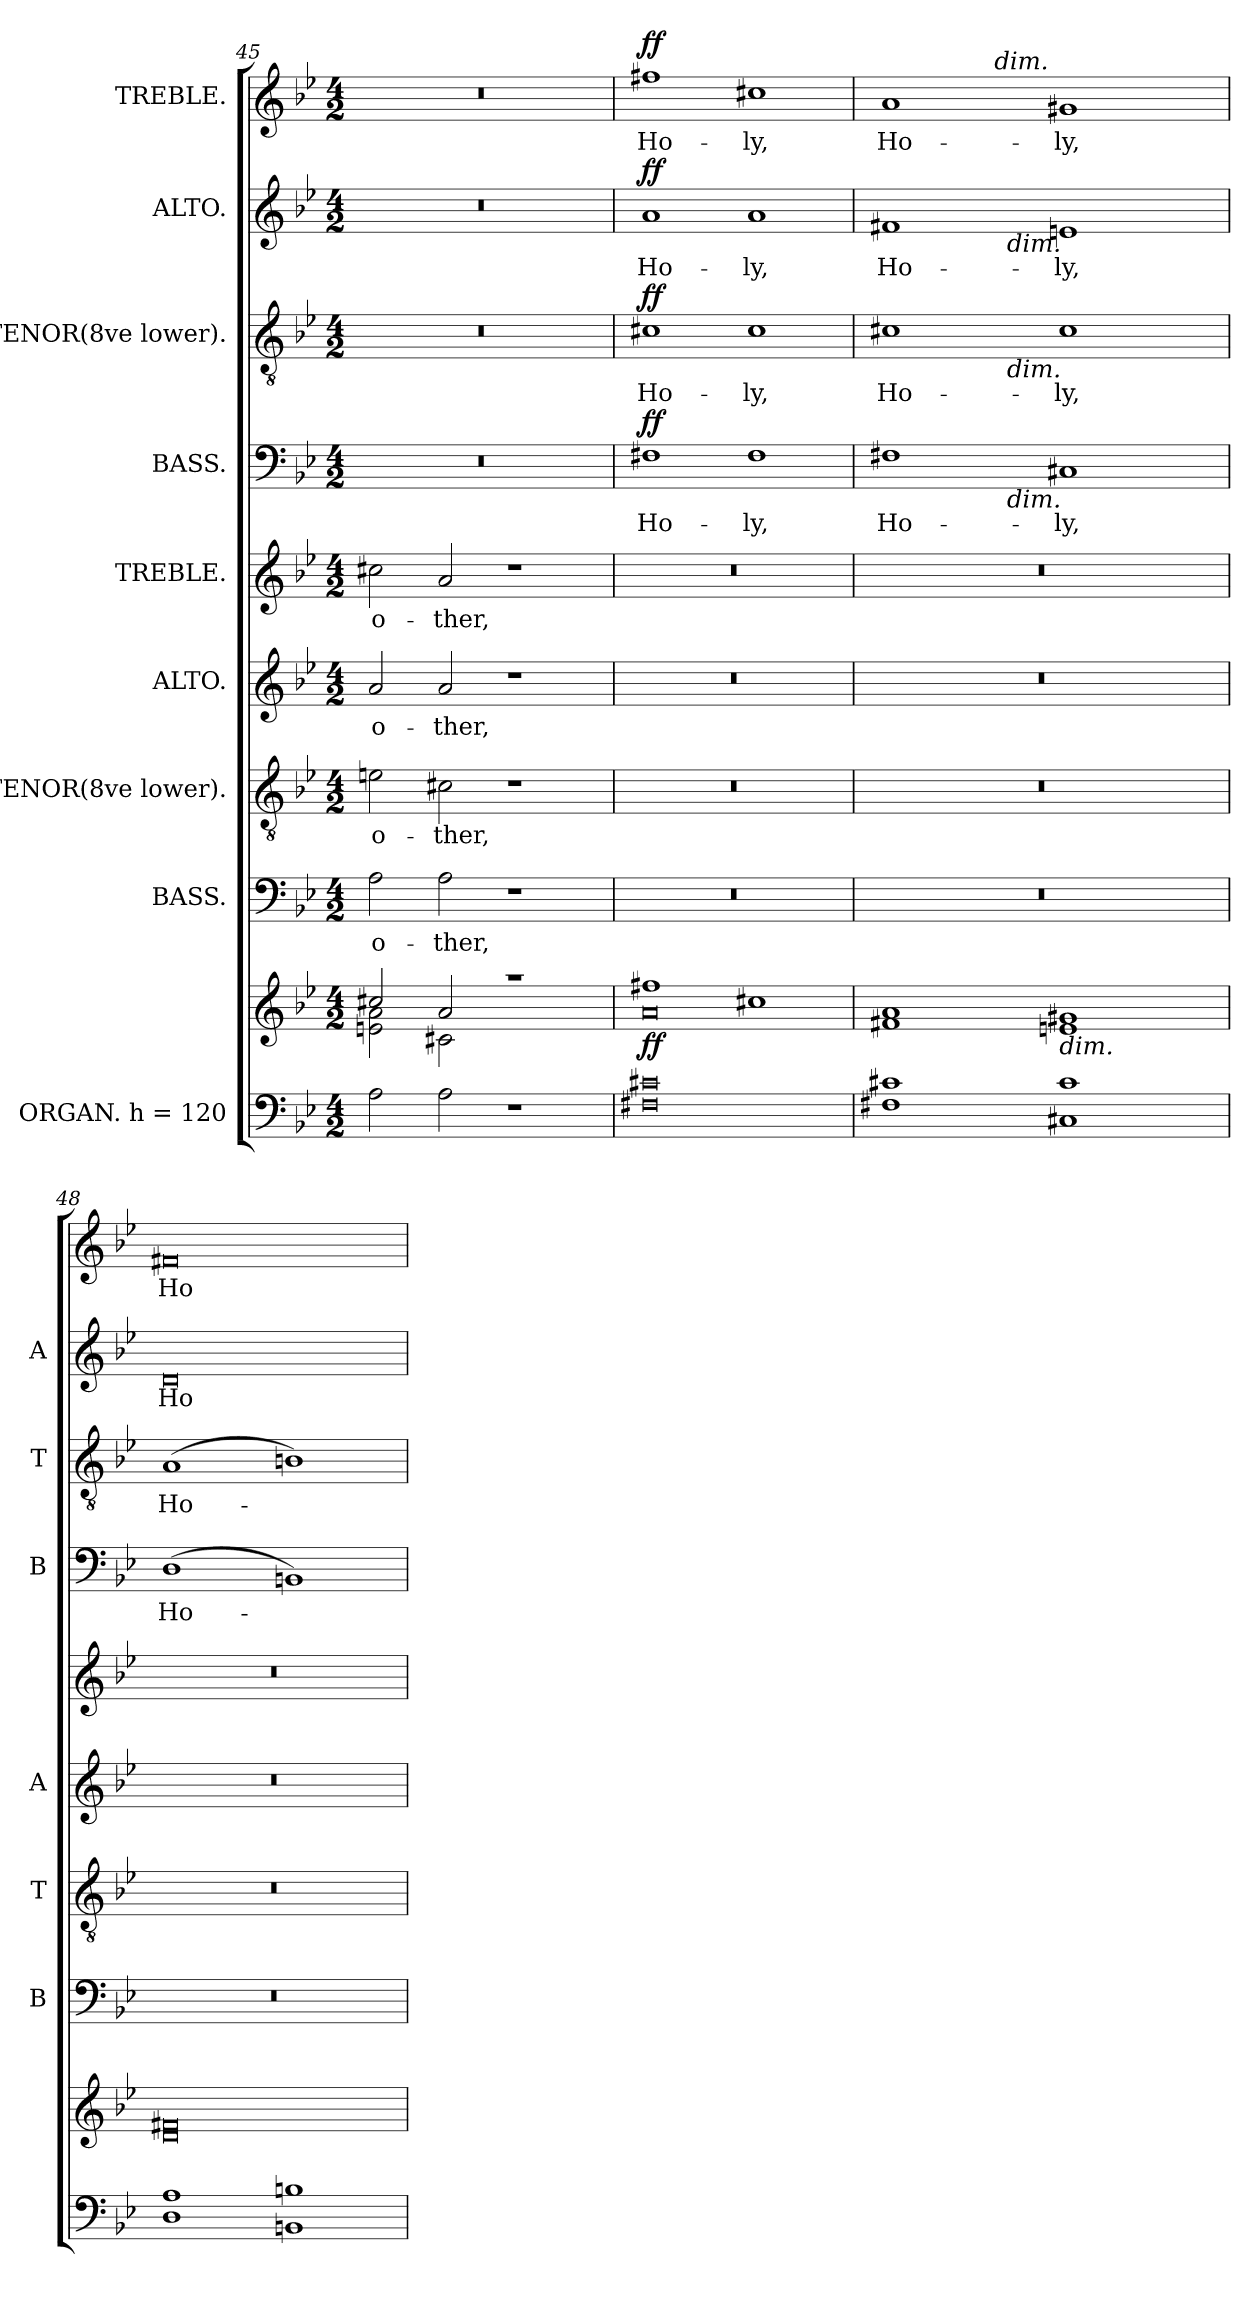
**kern	**kern	**dynam	**kern	**text	**kern	**text	**kern	**text	**kern	**text	**kern	**text	**dynam	**kern	**text	**dynam	**kern	**text	**dynam	**kern	**text	**dynam
*part9	*part9	*part9	*part8	*part8	*part7	*part7	*part6	*part6	*part5	*part5	*part4	*part4	*part4	*part3	*part3	*part3	*part2	*part2	*part2	*part1	*part1	*part1
*staff10	*staff9	*staff9/10	*staff8	*staff8	*staff7	*staff7	*staff6	*staff6	*staff5	*staff5	*staff4	*staff4	*staff4	*staff3	*staff3	*staff3	*staff2	*staff2	*staff2	*staff1	*staff1	*staff1
*I"ORGAN.  h = 120	*	*	*I"BASS.	*	*I"TENOR(8ve lower).	*	*I"ALTO.	*	*I"TREBLE.	*	*I"BASS.	*	*	*I"TENOR(8ve lower).	*	*	*I"ALTO.	*	*	*I"TREBLE.	*	*
*	*	*	*I'B	*	*I'T	*	*I'A	*	*	*	*I'B	*	*	*I'T	*	*	*I'A	*	*	*	*	*
*clefF4	*clefG2	*	*clefF4	*	*clefGv2	*	*clefG2	*	*clefG2	*	*clefF4	*	*	*clefGv2	*	*	*clefG2	*	*	*clefG2	*	*
*	*	*	*	*	*ITrd7c12	*	*	*	*	*	*	*	*	*ITrd7c12	*	*	*	*	*	*	*	*
*k[b-e-]	*k[b-e-]	*	*k[b-e-]	*	*k[b-e-]	*	*k[b-e-]	*	*k[b-e-]	*	*k[b-e-]	*	*	*k[b-e-]	*	*	*k[b-e-]	*	*	*k[b-e-]	*	*
*g:	*g:	*	*g:	*	*g:	*	*g:	*	*g:	*	*g:	*	*	*g:	*	*	*g:	*	*	*g:	*	*
*M4/2	*M4/2	*	*M4/2	*	*M4/2	*	*M4/2	*	*M4/2	*	*M4/2	*	*	*M4/2	*	*	*M4/2	*	*	*M4/2	*	*
=45	=45	=45	=45	=45	=45	=45	=45	=45	=45	=45	=45	=45	=45	=45	=45	=45	=45	=45	=45	=45	=45	=45
*^	*^	*	*	*	*	*	*	*	*	*	*	*	*	*	*	*	*	*	*	*	*	*
!	!	!	!	!	!	!LO:LY:b	!	!LO:LY:b	!	!LO:LY:b	!	!LO:LY:b	!LO:N:vis=1	!	!	!LO:N:vis=1	!	!	!LO:N:vis=1	!	!	!LO:N:vis=1	!	!
1ryy	2A\	2cc#X/	2en\ 2a\	.	2A\	-o-	2En\	-o-	2a/	-o-	2cc#X\	-o-	0r	.	.	0r	.	.	0r	.	.	0r	.	.
!	!	!	!	!	!	!LO:LY:b	!	!LO:LY:b	!	!LO:LY:b	!	!LO:LY:b	!	!	!	!	!	!	!	!	!	!	!	!
.	2A\	2a/	2c#X\	.	2A\	-ther,	2C#X\	-ther,	2a/	-ther,	2a/	-ther,	.	.	.	.	.	.	.	.	.	.	.	.
1ryy	1r	1raa	1ryy	.	1r	.	1r	.	1r	.	1r	.	.	.	.	.	.	.	.	.	.	.	.	.
!!LO:PB:g=z
=46	=46	=46	=46	=46	=46	=46	=46	=46	=46	=46	=46	=46	=46	=46	=46	=46	=46	=46	=46	=46	=46	=46	=46	=46
!	!	!	!	!LO:DY:b	!LO:N:vis=1	!	!LO:N:vis=1	!	!LO:N:vis=1	!	!LO:N:vis=1	!	!	!LO:LY:b	!LO:DY:b	!	!LO:LY:b	!LO:DY:b	!	!LO:LY:b	!LO:DY:b	!	!LO:LY:b	!LO:DY:a
*v	*v	*	*	*	*	*	*	*	*	*	*	*	*	*	*	*	*	*	*	*	*	*	*	*
0F#X 0c#X	1ff#X	0a	ff	0r	.	0r	.	0r	.	0r	.	1F#X	Ho-	ff	1C#X	Ho-	ff	1a	Ho-	ff	1ff#X	Ho-	ff
!	!	!	!	!	!	!	!	!	!	!	!	!	!LO:LY:b	!	!	!LO:LY:b	!	!	!LO:LY:b	!	!	!LO:LY:b	!
.	1cc#X	.	.	.	.	.	.	.	.	.	.	1F#	-ly,	.	1C#	-ly,	.	1a	-ly,	.	1cc#X	-ly,	.
=47	=47	=47	=47	=47	=47	=47	=47	=47	=47	=47	=47	=47	=47	=47	=47	=47	=47	=47	=47	=47	=47	=47	=47
*^	*	*	*	*	*	*	*	*	*	*	*	*	*	*	*	*	*	*	*	*	*	*	*
!	!	!	!	!	!LO:N:vis=1	!	!LO:N:vis=1	!	!LO:N:vis=1	!	!LO:N:vis=1	!	!	!LO:LY:b	!	!	!LO:LY:b	!	!	!LO:LY:b	!	!	!LO:LY:b	!
*	*	*	*	*	*	*	*	*	*	*	*	*	*^	*	*	*^	*	*	*^	*	*	*^	*	*
1c#X	1F#X	1a	1f#X	.	0r	.	0r	.	0r	.	0r	.	1F#X	2ryy	Ho-	.	1C#X	2ryy	Ho-	.	1f#X	2ryy	Ho-	.	1a	2ryy	Ho-	.
.	.	.	.	.	.	.	.	.	.	.	.	.	.	8.ryy	.	.	.	8.ryy	.	.	.	8.ryy	.	.	.	8ryy	.	.
.	.	.	.	.	.	.	.	.	.	.	.	.	.	.	.	.	.	.	.	.	.	.	.	.	.	32ryy	.	.
!	!	!	!	!	!	!	!	!	!	!	!	!	!	!	!	!	!	!	!	!	!	!	!	!	!	!LO:TX:a:i:t=dim.	!	!
.	.	.	.	.	.	.	.	.	.	.	.	.	.	.	.	.	.	.	.	.	.	.	.	.	.	1ryy	.	.
!	!	!	!	!	!	!	!	!	!	!	!	!	!	!	!	!	!	!	!	!	!	!LO:TX:b:i:t=dim.	!	!	!	!	!	!
!	!	!	!	!	!	!	!	!	!	!	!	!	!	!	!	!	!	!LO:TX:b:i:t=dim.	!	!	!	!	!	!	!	!	!	!
!	!	!	!	!	!	!	!	!	!	!	!	!	!	!LO:TX:b:i:t=dim.	!	!	!	!	!	!	!	!	!	!	!	!	!	!
.	.	.	.	.	.	.	.	.	.	.	.	.	.	1ryy	.	.	.	1ryy	.	.	.	1ryy	.	.	.	.	.	.
!	!	!LO:TX:b:i:t=dim.	!	!	!	!	!	!	!	!	!	!	!	!	!	!	!	!	!	!	!	!	!	!	!	!	!	!
!	!	!	!	!	!	!	!	!	!	!	!	!	!	!	!LO:LY:b	!	!	!	!LO:LY:b	!	!	!	!LO:LY:b	!	!	!	!LO:LY:b	!
1c#	1C#X	1g#X	1en	.	.	.	.	.	.	.	.	.	1C#X	.	-ly,	.	1C#	.	-ly,	.	1en	.	-ly,	.	1g#X	.	-ly,	.
.	.	.	.	.	.	.	.	.	.	.	.	.	.	.	.	.	.	.	.	.	.	.	.	.	.	4ryy	.	.
.	.	.	.	.	.	.	.	.	.	.	.	.	.	4ryy	.	.	.	4ryy	.	.	.	4ryy	.	.	.	.	.	.
.	.	.	.	.	.	.	.	.	.	.	.	.	.	.	.	.	.	.	.	.	.	.	.	.	.	16.ryy	.	.
.	.	.	.	.	.	.	.	.	.	.	.	.	.	16ryy	.	.	.	16ryy	.	.	.	16ryy	.	.	.	.	.	.
=48	=48	=48	=48	=48	=48	=48	=48	=48	=48	=48	=48	=48	=48	=48	=48	=48	=48	=48	=48	=48	=48	=48	=48	=48	=48	=48	=48	=48
!	!	!	!	!	!LO:N:vis=1	!	!LO:N:vis=1	!	!LO:N:vis=1	!	!LO:N:vis=1	!	!	!	!LO:LY:b	!	!	!	!LO:LY:b	!	!	!	!LO:LY:b	!	!	!	!LO:LY:b	!
*	*	*	*	*	*	*	*	*	*	*	*	*	*v	*v	*	*	*	*	*	*	*v	*v	*	*	*v	*v	*	*
*	*	*	*	*	*	*	*	*	*	*	*	*	*	*	*	*v	*v	*	*	*	*	*	*	*	*
1A	1D	0f#X	0d	.	0r	.	0r	.	0r	.	0r	.	(>1D	Ho-	.	(>1AA	Ho-	.	0d	Ho-	.	0f#X	Ho-	.
1Bn	1BBn	.	.	.	.	.	.	.	.	.	.	.	1BBn)	.	.	1BBn)	.	.	.	.	.	.	.	.
*v	*v	*	*	*	*	*	*	*	*	*	*	*	*	*	*	*	*	*	*	*	*	*	*	*
*	*v	*v	*	*	*	*	*	*	*	*	*	*	*	*	*	*	*	*	*	*	*	*	*
=	=	=	=	=	=	=	=	=	=	=	=	=	=	=	=	=	=	=	=	=	=	=
*-	*-	*-	*-	*-	*-	*-	*-	*-	*-	*-	*-	*-	*-	*-	*-	*-	*-	*-	*-	*-	*-	*-
